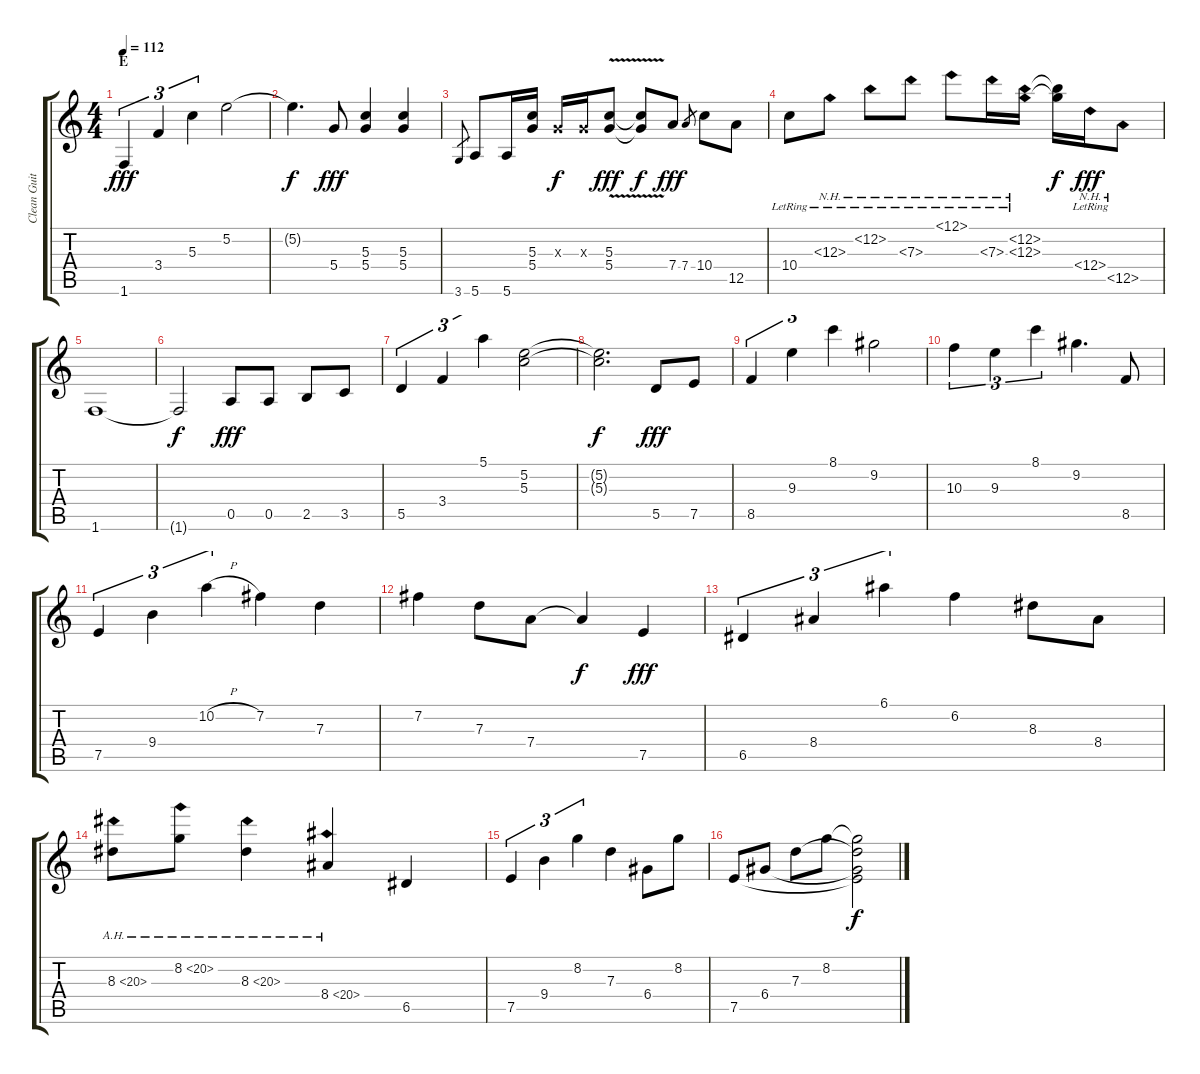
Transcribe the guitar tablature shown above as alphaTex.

\track ("Clean Guitar" "Clean Guit") {instrument electricguitarclean}
\staff {score tabs}
\tuning (E4 B3 G3 D3 A2 E2) {hide}
\ts (4 4)
\section ("" "E")
\tempo 112
\clef g2
\ks c
1.6.4{tu (3 2) dy fff} 3.4.4{tu (3 2)} 5.3.4{tu (3 2)} 5.2.2 |
5.2{t}.4{d dy f} 5.4.8{dy fff} (5.3 5.4).4 (5.3 5.4).4 |
3.6.8{gr} 5.6.8 5.6.16 (5.3 5.4).16 0.3{x}.16{dy f} 0.3{x}.16 (5.3{v} 5.4{v}).8{dy fff} (5.3{t} 5.4{t}).8{dy f} 7.4.8{dy fff} 7.4.8{gr} 10.4.8 12.5.8 |
10.4{lr}.8 12.3{nh lr}.8 12.2{nh lr}.8 7.3{nh lr}.8 12.1{nh lr}.8 7.3{nh lr}.16 (12.2{nh lr} 12.3{nh lr}).16 (12.2{t} 12.3{t}).16{dy f} 12.4{nh lr}.16{dy fff} 12.5{nh lr}.8 |
1.6.1 |
1.6{t}.2{dy f} 0.5.8{dy fff} 0.5.8 2.5.8 3.5.8 |
5.5.4{tu (3 2)} 3.4.4{tu (3 2)} 5.1.4{tu (3 2)} (5.2 5.3).2 |
(5.2{t} 5.3{t}).2{d dy f} 5.5.8{dy fff} 7.5.8 |
8.5.4{tu (3 2)} 9.3.4{tu (3 2)} 8.1.4{tu (3 2)} 9.2.2 |
10.3.4{tu (3 2)} 9.3.4{tu (3 2)} 8.1.4{tu (3 2)} 9.2.4{d} 8.5.8 |
7.5.4{tu (3 2)} 9.4.4{tu (3 2)} 10.2{h}.4{tu (3 2)} 7.2.4 7.3.4 |
7.2.4 7.3.8 7.4.8 7.4{t}.4{dy f} 7.5.4{dy fff} |
6.5.4{tu (3 2)} 8.4.4{tu (3 2)} 6.1.4{tu (3 2)} 6.2.4 8.3.8 8.4.8 |
8.3{ah 12}.8 8.2{ah 12}.8 8.3{ah 12}.4 8.4{ah 12}.4 6.5.4 |
7.5.4{tu (3 2)} 9.4.4{tu (3 2)} 8.2.4{tu (3 2)} 7.3.4 6.4.8 8.2.8 |
7.5.8 6.4.8 7.3.8 8.2.8 (8.2{t} 7.3{t} 6.4{t} 7.5{t}).2{dy f}
